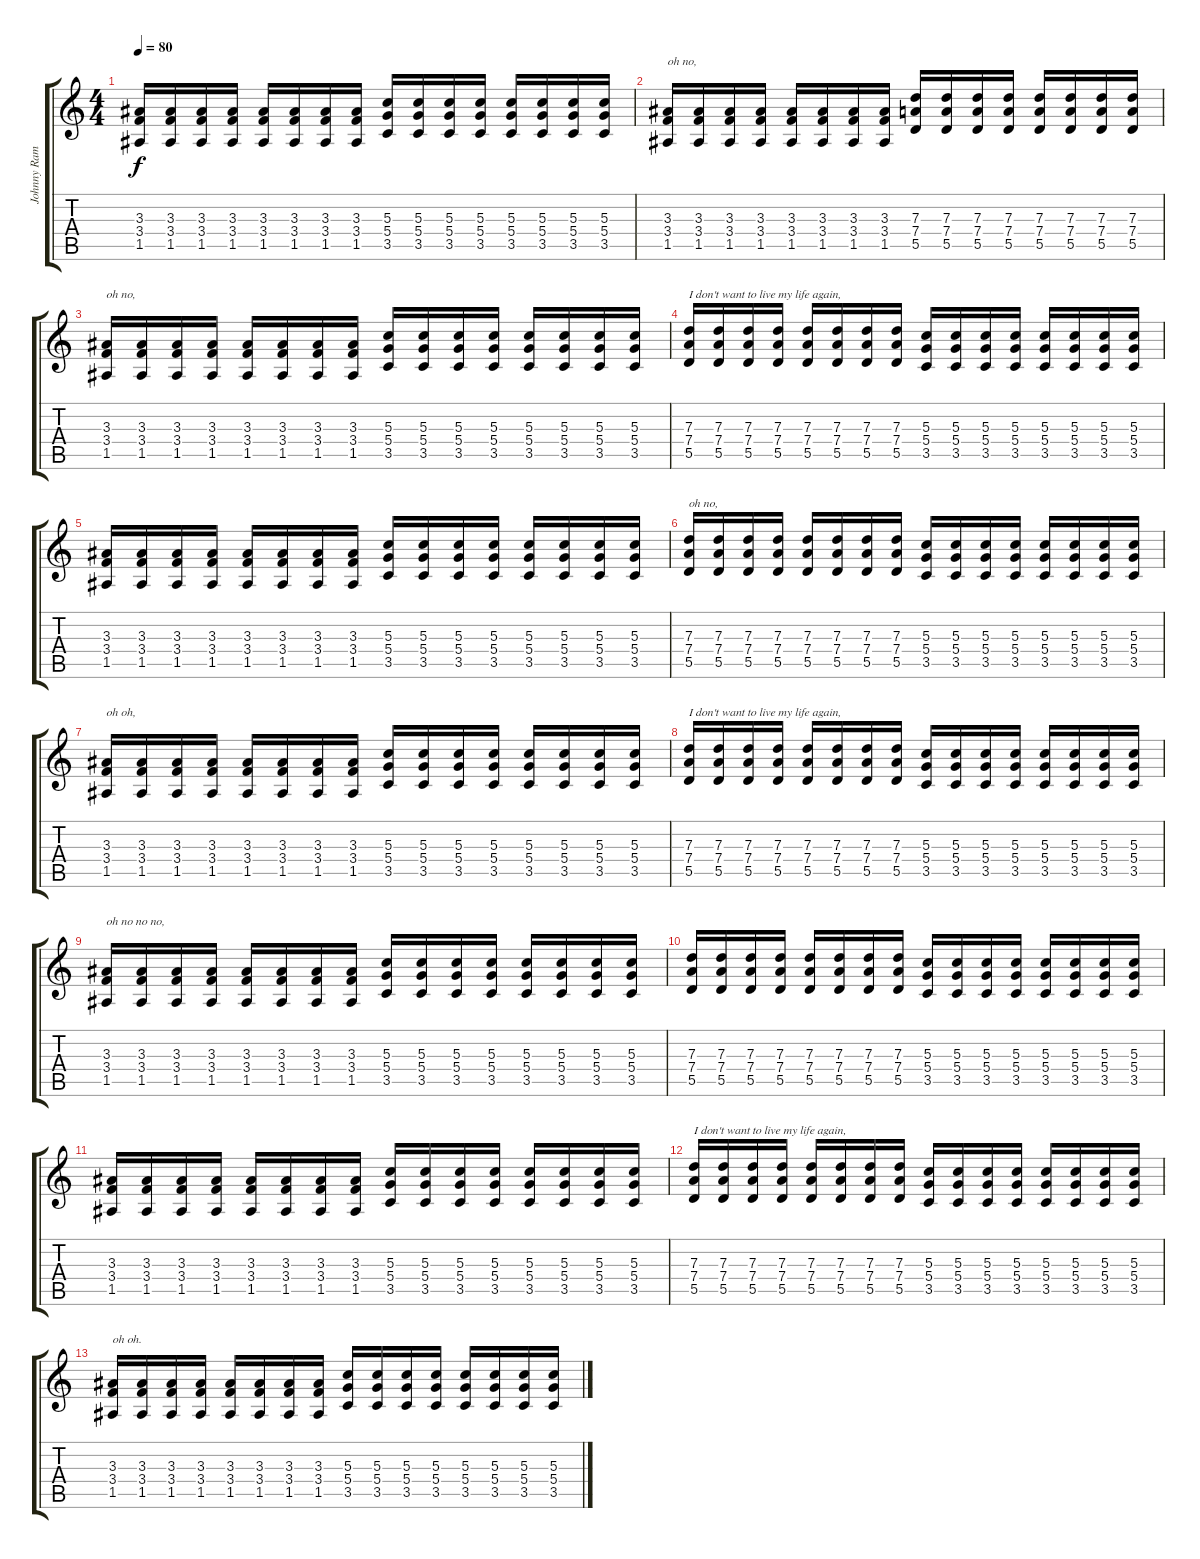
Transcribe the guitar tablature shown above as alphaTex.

\track ("Johnny Ramone" "Johnny Ram") {instrument overdrivenguitar}
\staff {score tabs}
\tuning (E4 B3 G3 D3 A2 E2) {hide}
\ts (4 4)
\tempo 80
\clef g2
\ks c
(3.3 3.4 1.5).16{dy f} (3.3 3.4 1.5).16 (3.3 3.4 1.5).16 (3.3 3.4 1.5).16 (3.3 3.4 1.5).16 (3.3 3.4 1.5).16 (3.3 3.4 1.5).16 (3.3 3.4 1.5).16 (5.3 5.4 3.5).16 (5.3 5.4 3.5).16 (5.3 5.4 3.5).16 (5.3 5.4 3.5).16 (5.3 5.4 3.5).16 (5.3 5.4 3.5).16 (5.3 5.4 3.5).16 (5.3 5.4 3.5).16 |
(3.3 3.4 1.5).16{txt "oh no,"} (3.3 3.4 1.5).16 (3.3 3.4 1.5).16 (3.3 3.4 1.5).16 (3.3 3.4 1.5).16 (3.3 3.4 1.5).16 (3.3 3.4 1.5).16 (3.3 3.4 1.5).16 (7.3 7.4 5.5).16 (7.3 7.4 5.5).16 (7.3 7.4 5.5).16 (7.3 7.4 5.5).16 (7.3 7.4 5.5).16 (7.3 7.4 5.5).16 (7.3 7.4 5.5).16 (7.3 7.4 5.5).16 |
(3.3 3.4 1.5).16{txt "oh no,"} (3.3 3.4 1.5).16 (3.3 3.4 1.5).16 (3.3 3.4 1.5).16 (3.3 3.4 1.5).16 (3.3 3.4 1.5).16 (3.3 3.4 1.5).16 (3.3 3.4 1.5).16 (5.3 5.4 3.5).16 (5.3 5.4 3.5).16 (5.3 5.4 3.5).16 (5.3 5.4 3.5).16 (5.3 5.4 3.5).16 (5.3 5.4 3.5).16 (5.3 5.4 3.5).16 (5.3 5.4 3.5).16 |
(7.3 7.4 5.5).16{txt "I don't want to live my life again,"} (7.3 7.4 5.5).16 (7.3 7.4 5.5).16 (7.3 7.4 5.5).16 (7.3 7.4 5.5).16 (7.3 7.4 5.5).16 (7.3 7.4 5.5).16 (7.3 7.4 5.5).16 (5.3 5.4 3.5).16 (5.3 5.4 3.5).16 (5.3 5.4 3.5).16 (5.3 5.4 3.5).16 (5.3 5.4 3.5).16 (5.3 5.4 3.5).16 (5.3 5.4 3.5).16 (5.3 5.4 3.5).16 |
(3.3 3.4 1.5).16 (3.3 3.4 1.5).16 (3.3 3.4 1.5).16 (3.3 3.4 1.5).16 (3.3 3.4 1.5).16 (3.3 3.4 1.5).16 (3.3 3.4 1.5).16 (3.3 3.4 1.5).16 (5.3 5.4 3.5).16 (5.3 5.4 3.5).16 (5.3 5.4 3.5).16 (5.3 5.4 3.5).16 (5.3 5.4 3.5).16 (5.3 5.4 3.5).16 (5.3 5.4 3.5).16 (5.3 5.4 3.5).16 |
(7.3 7.4 5.5).16{txt "oh no,"} (7.3 7.4 5.5).16 (7.3 7.4 5.5).16 (7.3 7.4 5.5).16 (7.3 7.4 5.5).16 (7.3 7.4 5.5).16 (7.3 7.4 5.5).16 (7.3 7.4 5.5).16 (5.3 5.4 3.5).16 (5.3 5.4 3.5).16 (5.3 5.4 3.5).16 (5.3 5.4 3.5).16 (5.3 5.4 3.5).16 (5.3 5.4 3.5).16 (5.3 5.4 3.5).16 (5.3 5.4 3.5).16 |
(3.3 3.4 1.5).16{txt "oh oh,"} (3.3 3.4 1.5).16 (3.3 3.4 1.5).16 (3.3 3.4 1.5).16 (3.3 3.4 1.5).16 (3.3 3.4 1.5).16 (3.3 3.4 1.5).16 (3.3 3.4 1.5).16 (5.3 5.4 3.5).16 (5.3 5.4 3.5).16 (5.3 5.4 3.5).16 (5.3 5.4 3.5).16 (5.3 5.4 3.5).16 (5.3 5.4 3.5).16 (5.3 5.4 3.5).16 (5.3 5.4 3.5).16 |
(7.3 7.4 5.5).16{txt "I don't want to live my life again,"} (7.3 7.4 5.5).16 (7.3 7.4 5.5).16 (7.3 7.4 5.5).16 (7.3 7.4 5.5).16 (7.3 7.4 5.5).16 (7.3 7.4 5.5).16 (7.3 7.4 5.5).16 (5.3 5.4 3.5).16 (5.3 5.4 3.5).16 (5.3 5.4 3.5).16 (5.3 5.4 3.5).16 (5.3 5.4 3.5).16 (5.3 5.4 3.5).16 (5.3 5.4 3.5).16 (5.3 5.4 3.5).16 |
(3.3 3.4 1.5).16{txt "oh no no no,"} (3.3 3.4 1.5).16 (3.3 3.4 1.5).16 (3.3 3.4 1.5).16 (3.3 3.4 1.5).16 (3.3 3.4 1.5).16 (3.3 3.4 1.5).16 (3.3 3.4 1.5).16 (5.3 5.4 3.5).16 (5.3 5.4 3.5).16 (5.3 5.4 3.5).16 (5.3 5.4 3.5).16 (5.3 5.4 3.5).16 (5.3 5.4 3.5).16 (5.3 5.4 3.5).16 (5.3 5.4 3.5).16 |
(7.3 7.4 5.5).16 (7.3 7.4 5.5).16 (7.3 7.4 5.5).16 (7.3 7.4 5.5).16 (7.3 7.4 5.5).16 (7.3 7.4 5.5).16 (7.3 7.4 5.5).16 (7.3 7.4 5.5).16 (5.3 5.4 3.5).16 (5.3 5.4 3.5).16 (5.3 5.4 3.5).16 (5.3 5.4 3.5).16 (5.3 5.4 3.5).16 (5.3 5.4 3.5).16 (5.3 5.4 3.5).16 (5.3 5.4 3.5).16 |
(3.3 3.4 1.5).16 (3.3 3.4 1.5).16 (3.3 3.4 1.5).16 (3.3 3.4 1.5).16 (3.3 3.4 1.5).16 (3.3 3.4 1.5).16 (3.3 3.4 1.5).16 (3.3 3.4 1.5).16 (5.3 5.4 3.5).16 (5.3 5.4 3.5).16 (5.3 5.4 3.5).16 (5.3 5.4 3.5).16 (5.3 5.4 3.5).16 (5.3 5.4 3.5).16 (5.3 5.4 3.5).16 (5.3 5.4 3.5).16 |
(7.3 7.4 5.5).16{txt "I don't want to live my life again," volume 10} (7.3 7.4 5.5).16 (7.3 7.4 5.5).16 (7.3 7.4 5.5).16 (7.3 7.4 5.5).16 (7.3 7.4 5.5).16 (7.3 7.4 5.5).16 (7.3 7.4 5.5).16 (5.3 5.4 3.5).16 (5.3 5.4 3.5).16 (5.3 5.4 3.5).16 (5.3 5.4 3.5).16 (5.3 5.4 3.5).16 (5.3 5.4 3.5).16 (5.3 5.4 3.5).16 (5.3 5.4 3.5).16 |
(3.3 3.4 1.5).16{txt "oh oh." volume 9} (3.3 3.4 1.5).16 (3.3 3.4 1.5).16 (3.3 3.4 1.5).16 (3.3 3.4 1.5).16 (3.3 3.4 1.5).16 (3.3 3.4 1.5).16 (3.3 3.4 1.5).16 (5.3 5.4 3.5).16{volume 6} (5.3 5.4 3.5).16 (5.3 5.4 3.5).16 (5.3 5.4 3.5).16 (5.3 5.4 3.5).16 (5.3 5.4 3.5).16 (5.3 5.4 3.5).16 (5.3 5.4 3.5).16
